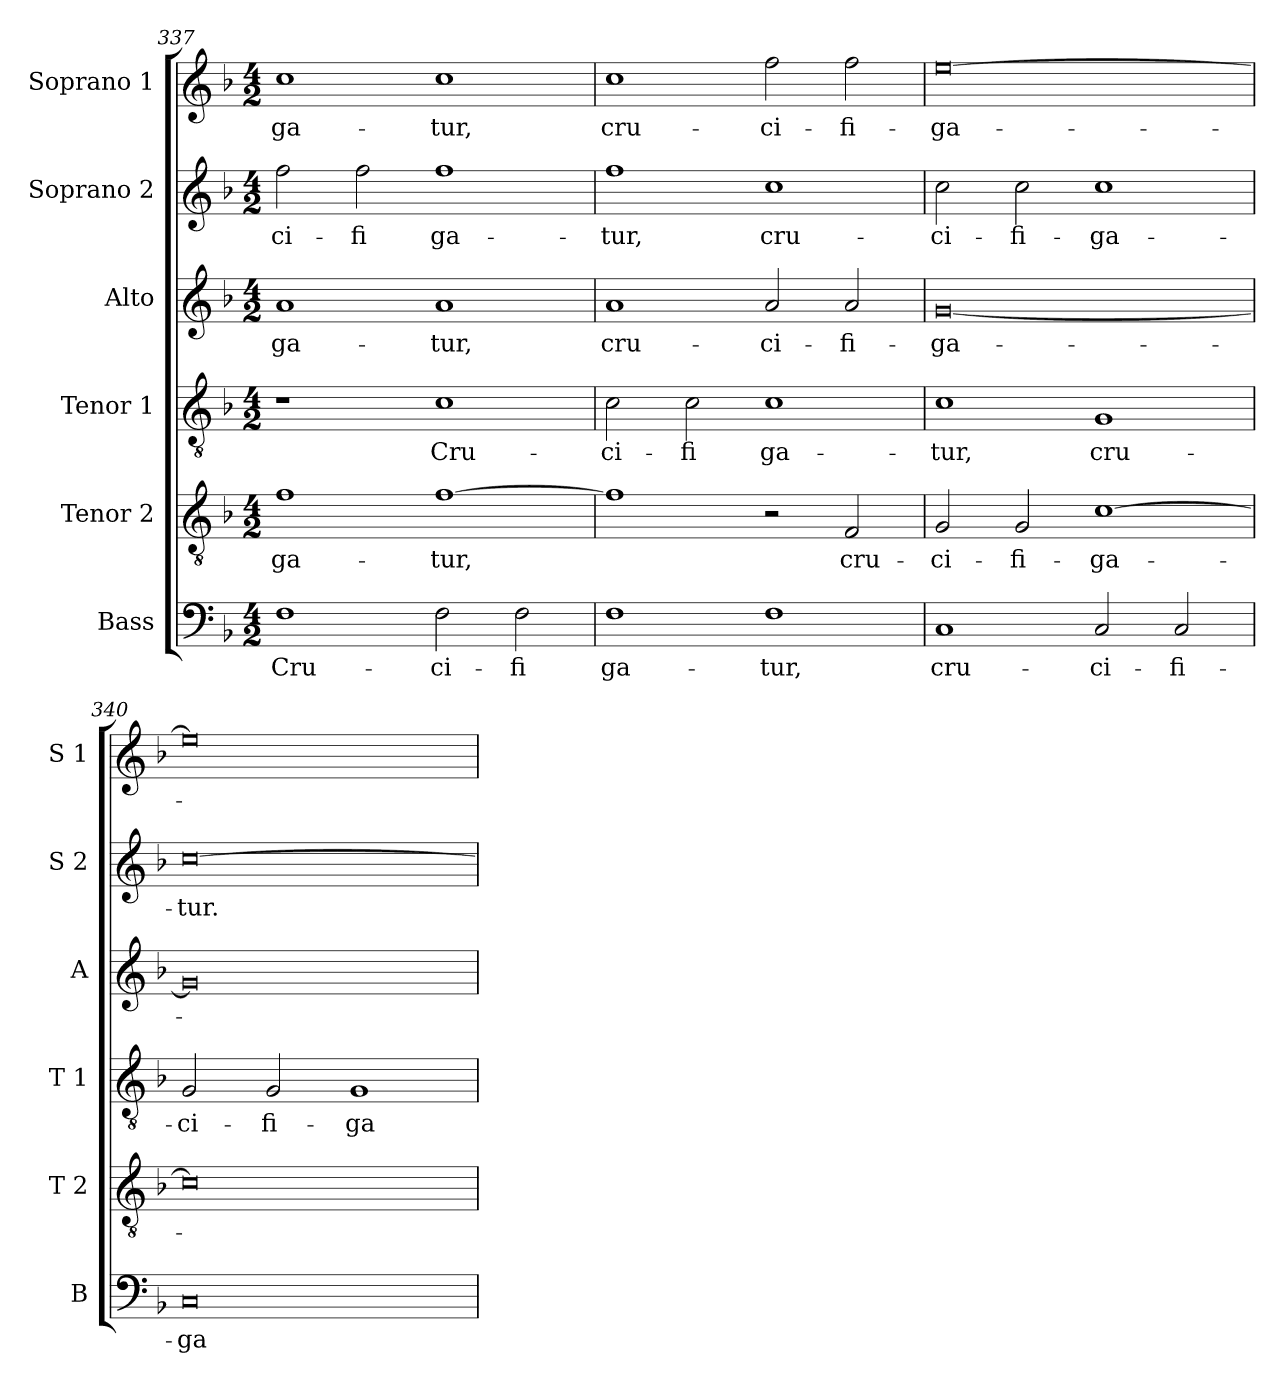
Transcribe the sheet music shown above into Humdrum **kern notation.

**kern	**text	**kern	**text	**kern	**text	**kern	**text	**kern	**text	**kern	**text
*part6	*part6	*part5	*part5	*part4	*part4	*part3	*part3	*part2	*part2	*part1	*part1
*staff6	*staff6	*staff5	*staff5	*staff4	*staff4	*staff3	*staff3	*staff2	*staff2	*staff1	*staff1
*I"Bass	*	*I"Tenor 2	*	*I"Tenor 1	*	*I"Alto	*	*I"Soprano 2	*	*I"Soprano 1	*
*I'B	*	*I'T 2	*	*I'T 1	*	*I'A	*	*I'S 2	*	*I'S 1	*
*clefF4	*	*clefGv2	*	*clefGv2	*	*clefG2	*	*clefG2	*	*clefG2	*
*k[b-]	*	*k[b-]	*	*k[b-]	*	*k[b-]	*	*k[b-]	*	*k[b-]	*
*F:	*	*F:	*	*F:	*	*F:	*	*F:	*	*F:	*
*M4/2	*	*M4/2	*	*M4/2	*	*M4/2	*	*M4/2	*	*M4/2	*
=337	=337	=337	=337	=337	=337	=337	=337	=337	=337	=337	=337
!	!LO:LY:b	!	!	!	!	!	!	!	!	!	!
!	!	!	!LO:LY:b	!	!	!	!	!	!	!	!
!	!	!	!	!	!	!	!LO:LY:b	!	!	!	!
!	!	!	!	!	!	!	!	!	!LO:LY:b	!	!
!	!	!	!	!	!	!	!	!	!	!	!LO:LY:b
1F	Cru-	1f	ga-	1r	.	1a	ga-	2ff\	-ci-	1cc	ga-
!	!	!	!	!	!	!	!	!	!LO:LY:b	!	!
.	.	.	.	.	.	.	.	2ff\	-fi	.	.
!	!LO:LY:b	!	!	!	!	!	!	!	!	!	!
!	!	!	!LO:LY:b	!	!	!	!	!	!	!	!
!	!	!	!	!	!LO:LY:b	!	!	!	!	!	!
!	!	!	!	!	!	!	!LO:LY:b	!	!	!	!
!	!	!	!	!	!	!	!	!	!LO:LY:b	!	!
!	!	!	!	!	!	!	!	!	!	!	!LO:LY:b
2F\	-ci-	[1f	-tur,	1c	Cru-	1a	-tur,	1ff	ga-	1cc	-tur,
!	!LO:LY:b	!	!	!	!	!	!	!	!	!	!
2F\	-fi	.	.	.	.	.	.	.	.	.	.
=338	=338	=338	=338	=338	=338	=338	=338	=338	=338	=338	=338
!	!LO:LY:b	!	!	!	!	!	!	!	!	!	!
!	!	!	!	!	!LO:LY:b	!	!	!	!	!	!
!	!	!	!	!	!	!	!LO:LY:b	!	!	!	!
!	!	!	!	!	!	!	!	!	!LO:LY:b	!	!
!	!	!	!	!	!	!	!	!	!	!	!LO:LY:b
1F	ga-	1f]	.	2c\	-ci-	1a	cru-	1ff	-tur,	1cc	cru-
!	!	!	!	!	!LO:LY:b	!	!	!	!	!	!
.	.	.	.	2c\	-fi	.	.	.	.	.	.
!	!LO:LY:b	!	!	!	!	!	!	!	!	!	!
!	!	!	!	!	!LO:LY:b	!	!	!	!	!	!
!	!	!	!	!	!	!	!LO:LY:b	!	!	!	!
!	!	!	!	!	!	!	!	!	!LO:LY:b	!	!
!	!	!	!	!	!	!	!	!	!	!	!LO:LY:b
1F	-tur,	2r	.	1c	ga-	2a/	-ci-	1cc	cru-	2ff\	-ci-
!	!	!	!LO:LY:b	!	!	!	!	!	!	!	!
!	!	!	!	!	!	!	!LO:LY:b	!	!	!	!
!	!	!	!	!	!	!	!	!	!	!	!LO:LY:b
.	.	2F/	cru-	.	.	2a/	-fi-	.	.	2ff\	-fi-
!!LO:LB:g=z
=339	=339	=339	=339	=339	=339	=339	=339	=339	=339	=339	=339
!	!LO:LY:b	!	!	!	!	!	!	!	!	!	!
!	!	!	!LO:LY:b	!	!	!	!	!	!	!	!
!	!	!	!	!	!LO:LY:b	!	!	!	!	!	!
!	!	!	!	!	!	!	!LO:LY:b	!	!	!	!
!	!	!	!	!	!	!	!	!	!LO:LY:b	!	!
!	!	!	!	!	!	!	!	!	!	!	!LO:LY:b
1C	cru-	2G/	-ci-	1c	-tur,	[0g	-ga-	2cc\	-ci-	[0ee	-ga-
!	!	!	!LO:LY:b	!	!	!	!	!	!	!	!
!	!	!	!	!	!	!	!	!	!LO:LY:b	!	!
.	.	2G/	-fi-	.	.	.	.	2cc\	-fi-	.	.
!	!LO:LY:b	!	!	!	!	!	!	!	!	!	!
!	!	!	!LO:LY:b	!	!	!	!	!	!	!	!
!	!	!	!	!	!LO:LY:b	!	!	!	!	!	!
!	!	!	!	!	!	!	!	!	!LO:LY:b	!	!
2C/	-ci-	[1c	-ga-	1G	cru-	.	.	1cc	-ga-	.	.
!	!LO:LY:b	!	!	!	!	!	!	!	!	!	!
2C/	-fi-	.	.	.	.	.	.	.	.	.	.
=340	=340	=340	=340	=340	=340	=340	=340	=340	=340	=340	=340
!	!LO:LY:b	!	!	!	!	!	!	!	!	!	!
!	!	!	!	!	!LO:LY:b	!	!	!	!	!	!
!	!	!	!	!	!	!	!	!	!LO:LY:b	!	!
0C	-ga-	0c]	.	2G/	-ci-	0g]	.	[0cc	-tur.	0ee]	.
!	!	!	!	!	!LO:LY:b	!	!	!	!	!	!
.	.	.	.	2G/	-fi-	.	.	.	.	.	.
!	!	!	!	!	!LO:LY:b	!	!	!	!	!	!
.	.	.	.	1G	-ga-	.	.	.	.	.	.
=	=	=	=	=	=	=	=	=	=	=	=
*-	*-	*-	*-	*-	*-	*-	*-	*-	*-	*-	*-
